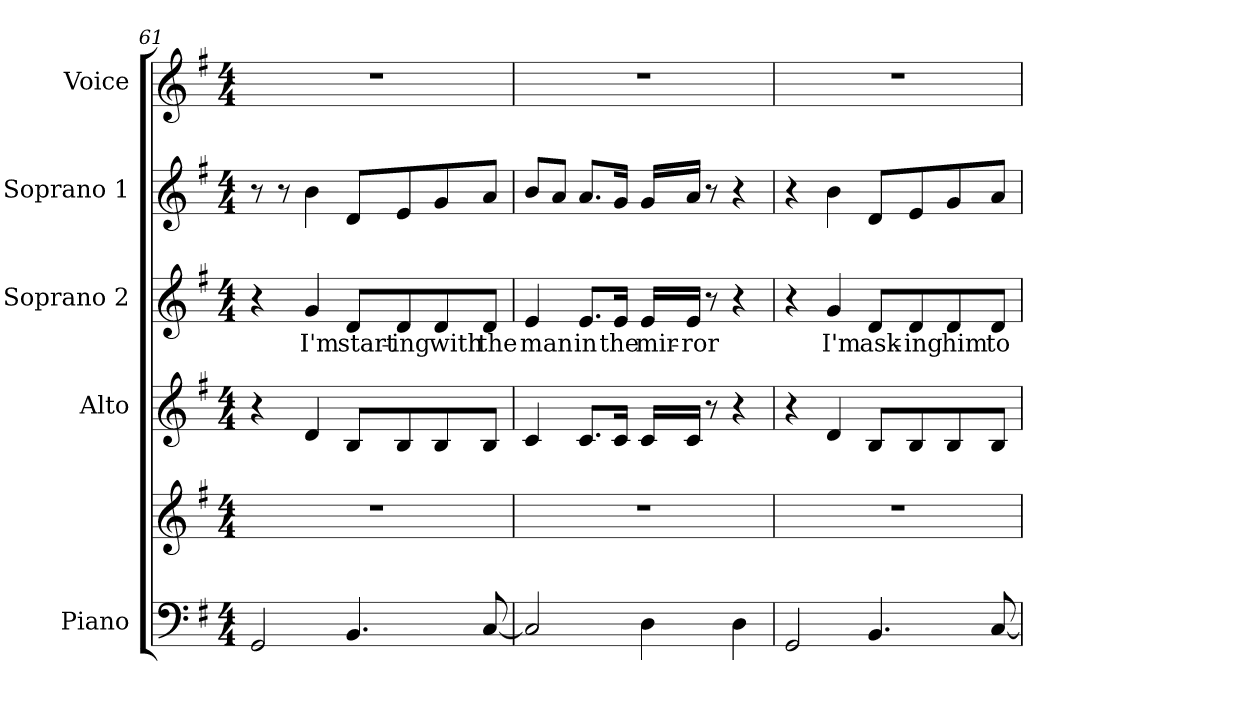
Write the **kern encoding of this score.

**kern	**kern	**kern	**kern	**text	**kern	**kern
*part5	*part5	*part4	*part3	*part3	*part2	*part1
*staff6	*staff5	*staff4	*staff3	*staff3	*staff2	*staff1
*I"Piano	*	*I"Alto	*I"Soprano 2	*	*I"Soprano 1	*I"Voice
*I'Pno.	*	*I'A.	*I'S2	*	*I'S1	*I'Vo.
*clefF4	*clefG2	*clefG2	*clefG2	*	*clefG2	*clefG2
*k[f#]	*k[f#]	*k[f#]	*k[f#]	*	*k[f#]	*k[f#]
*G:	*G:	*G:	*G:	*	*G:	*G:
*M4/4	*M4/4	*M4/4	*M4/4	*	*M4/4	*M4/4
=61	=61	=61	=61	=61	=61	=61
2GGi/	1r	4r	4r	.	8r	1r
.	.	.	.	.	8r	.
!	!	!	!	!LO:LY:b:color=#000000	!	!
.	.	4di/	4gi/	I'm	4bi\	.
!	!	!	!	!LO:LY:b:color=#000000	!	!
4.BBi/	.	8Bi/L	8di/L	start-	8di/L	.
!	!	!	!	!LO:LY:b:color=#000000	!	!
.	.	8Bi/	8di/	-ing	8ei/	.
!	!	!	!	!LO:LY:b:color=#000000	!	!
.	.	8Bi/	8di/	with	8gi/	.
!	!	!	!	!LO:LY:b:color=#000000	!	!
[8Ci/	.	8Bi/J	8di/J	the	8ai/J	.
=62	=62	=62	=62	=62	=62	=62
!	!	!	!	!LO:LY:b:color=#000000	!	!
2Ci/]	1r	4ci/	4ei/	man	8bi/L	1r
.	.	.	.	.	8ai/J	.
!	!	!	!	!LO:LY:b:color=#000000	!	!
.	.	8.ci/L	8.ei/L	in	8.ai/L	.
!	!	!	!	!LO:LY:b:color=#000000	!	!
.	.	16ci/Jk	16ei/Jk	the	16gi/Jk	.
!	!	!	!	!LO:LY:b:color=#000000	!	!
4Di\	.	16ci/LL	16ei/LL	mir-	16gi/LL	.
!	!	!	!	!LO:LY:b:color=#000000	!	!
.	.	16ci/JJ	16ei/JJ	-ror	16ai/JJ	.
.	.	8r	8r	.	8r	.
4Di\	.	4r	4r	.	4r	.
!!LO:LB:g=z
=63	=63	=63	=63	=63	=63	=63
2GGi/	1r	4r	4r	.	4r	1r
!	!	!	!	!LO:LY:b:color=#000000	!	!
.	.	4di/	4gi/	I'm	4bi\	.
!	!	!	!	!LO:LY:b:color=#000000	!	!
4.BBi/	.	8Bi/L	8di/L	ask-	8di/L	.
!	!	!	!	!LO:LY:b:color=#000000	!	!
.	.	8Bi/	8di/	-ing	8ei/	.
!	!	!	!	!LO:LY:b:color=#000000	!	!
.	.	8Bi/	8di/	him	8gi/	.
!	!	!	!	!LO:LY:b:color=#000000	!	!
[8Ci/	.	8Bi/J	8di/J	to	8ai/J	.
=	=	=	=	=	=	=
*-	*-	*-	*-	*-	*-	*-
